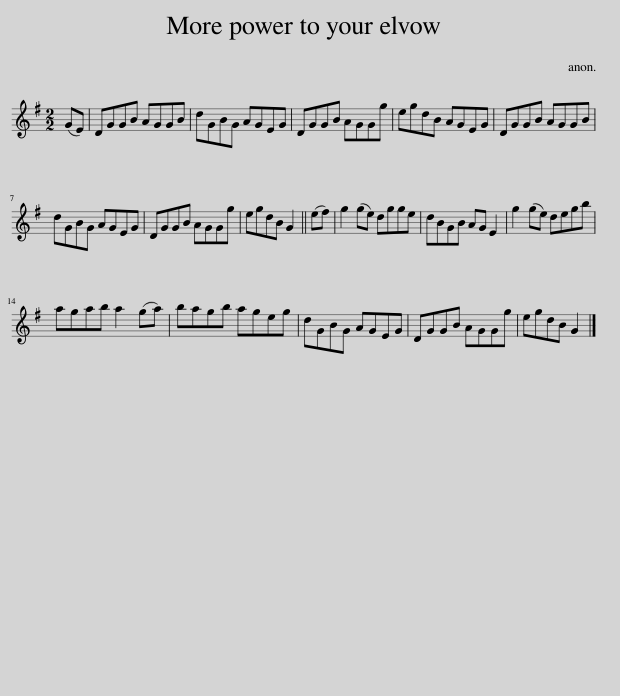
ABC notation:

X:1
L:1/8
M:2/2
I:linebreak $
K:G
V:1 treble
V:1
 (GE) | DGGB AGGB | dGBG AGEG | DGGB AGGg | egdB AGEG | %5
 DGGB AGGB |$ dGBG AGEG | DGGB AGGg | egdB G2 || (ef) | %10
 g2 (ge) dgge | dBGB AG E2 | g2 (ge) degb |$ agab a2 (ga) | bagb ageg | %15
 dGBG AGEG | DGGB AGGg | egdB G2 |] %18
